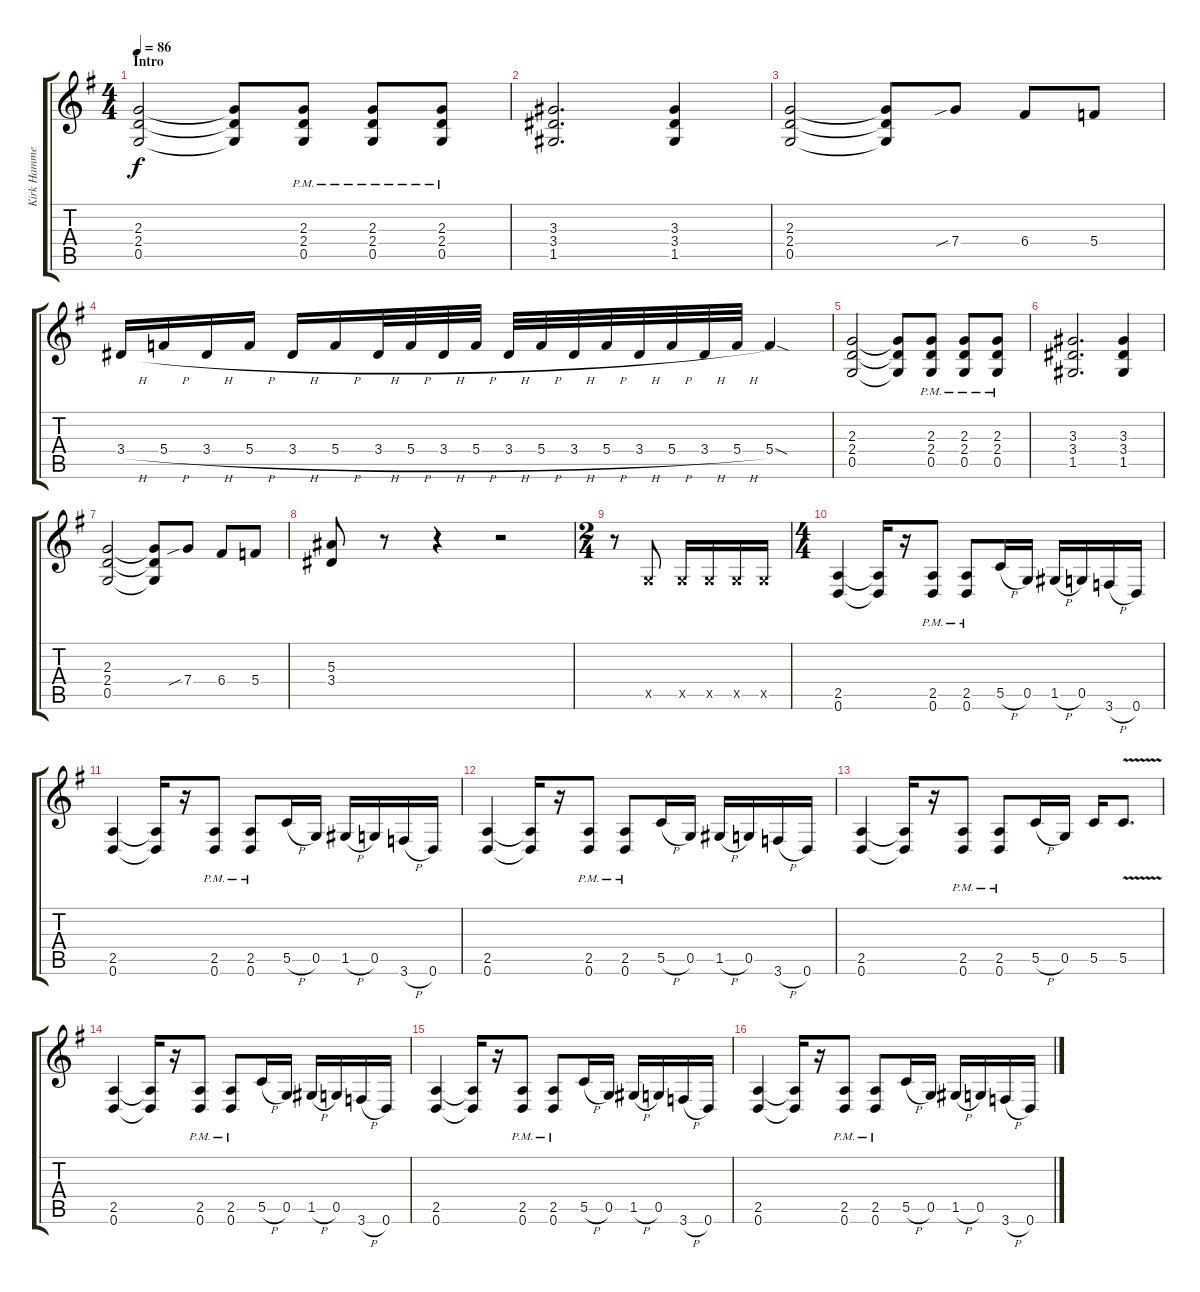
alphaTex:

\track ("Kirk Hammett" "Kirk Hamme") {instrument distortionguitar}
\staff {score tabs}
\tuning (D4 A3 F3 C3 G2 D2) {hide}
\ts (4 4)
\section ("" "Intro")
\tempo 86
\clef g2
\ks g
(2.3 2.4 0.5).2{dy f instrument distortionguitar} (2.3{t} 2.4{t} 0.5{t}).8 (2.3{pm} 2.4{pm} 0.5{pm}).8 (2.3{pm} 2.4{pm} 0.5{pm}).8 (2.3{pm} 2.4{pm} 0.5{pm}).8 |
(3.3 3.4 1.5).2{d} (3.3 3.4 1.5).4 |
(2.3 2.4 0.5).2 (2.3{t} 2.4{t} 0.5{t}).8 7.4{sib}.8 6.4.8 5.4.8 |
3.4{h}.16 5.4{h}.16 3.4{h}.16 5.4{h}.16 3.4{h}.16 5.4{h}.16 3.4{h}.32 5.4{h}.32 3.4{h}.32 5.4{h}.32 3.4{h}.32 5.4{h}.32 3.4{h}.32 5.4{h}.32 3.4{h}.32 5.4{h}.32 3.4{h}.32 5.4{h}.32 5.4{sod}.4 |
(2.3 2.4 0.5).2 (2.3{t} 2.4{t} 0.5{t}).8 (2.3{pm} 2.4{pm} 0.5{pm}).8 (2.3{pm} 2.4{pm} 0.5{pm}).8 (2.3{pm} 2.4{pm} 0.5{pm}).8 |
(3.3 3.4 1.5).2{d} (3.3 3.4 1.5).4 |
(2.3 2.4 0.5).2 (2.3{t} 2.4{t} 0.5{t}).8 7.4{sib}.8 6.4.8 5.4.8 |
(5.3 3.4).8 r.8 r.4 r.2 |
\ts (2 4)
r.8 0.5{x}.8 0.5{x}.16 0.5{x}.16 0.5{x}.16 0.5{x}.16 |
\ts (4 4)
(2.5 0.6).4 (2.5{t} 0.6{t}).16 r.16 (2.5{pm} 0.6{pm}).8 (2.5{pm} 0.6{pm}).8 5.5{h}.16 0.5.16 1.5{h}.16 0.5.16 3.6{h}.16 0.6.16 |
(2.5 0.6).4 (2.5{t} 0.6{t}).16 r.16 (2.5{pm} 0.6{pm}).8 (2.5{pm} 0.6{pm}).8 5.5{h}.16 0.5.16 1.5{h}.16 0.5.16 3.6{h}.16 0.6.16 |
(2.5 0.6).4 (2.5{t} 0.6{t}).16 r.16 (2.5{pm} 0.6{pm}).8 (2.5{pm} 0.6{pm}).8 5.5{h}.16 0.5.16 1.5{h}.16 0.5.16 3.6{h}.16 0.6.16 |
(2.5 0.6).4 (2.5{t} 0.6{t}).16 r.16 (2.5{pm} 0.6{pm}).8 (2.5{pm} 0.6{pm}).8 5.5{h}.16 0.5.16 5.5.16 5.5{v}.8{d} |
(2.5 0.6).4 (2.5{t} 0.6{t}).16 r.16 (2.5{pm} 0.6{pm}).8 (2.5{pm} 0.6{pm}).8 5.5{h}.16 0.5.16 1.5{h}.16 0.5.16 3.6{h}.16 0.6.16 |
(2.5 0.6).4 (2.5{t} 0.6{t}).16 r.16 (2.5{pm} 0.6{pm}).8 (2.5{pm} 0.6{pm}).8 5.5{h}.16 0.5.16 1.5{h}.16 0.5.16 3.6{h}.16 0.6.16 |
(2.5 0.6).4 (2.5{t} 0.6{t}).16 r.16 (2.5{pm} 0.6{pm}).8 (2.5{pm} 0.6{pm}).8 5.5{h}.16 0.5.16 1.5{h}.16 0.5.16 3.6{h}.16 0.6.16
